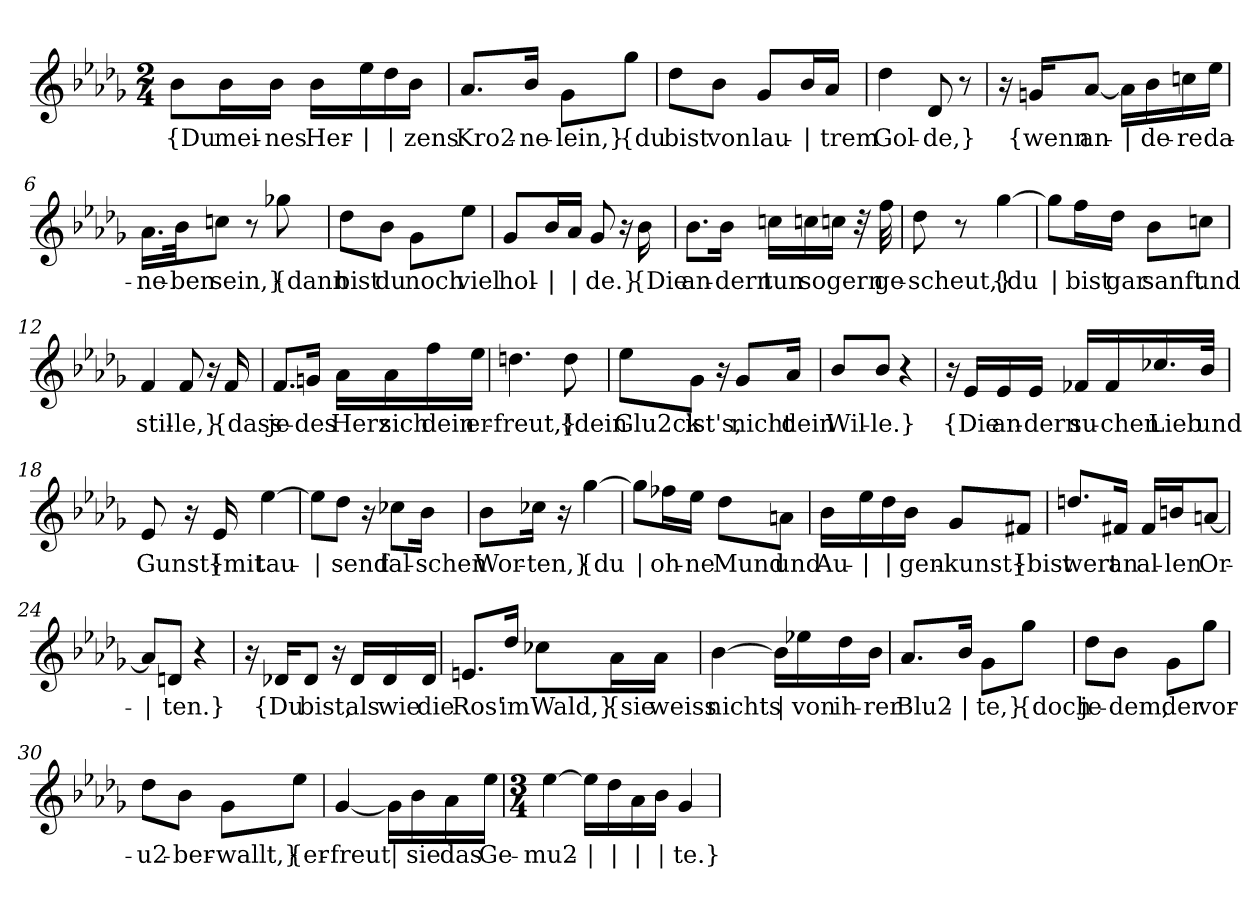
**kern	**text
*part1	*part1
*staff1	*staff1
*clefG2	*
*k[b-e-a-d-g-]	*
*M2/4	*
=1	=1
!	!LO:LY:b
8b-\L	{Du
!	!LO:LY:b
16b-\L	mei-
!	!LO:LY:b
16b-\JJ	-nes
!	!LO:LY:b
16b-\LL	Her-
!	!LO:LY:b
16ee-\	|
!	!LO:LY:b
16dd-\	|
!	!LO:LY:b
16b-\JJ	-zens
=2	=2
!	!LO:LY:b
8.a-/L	Kro2-
!	!LO:LY:b
16b-/Jk	-ne-
!	!LO:LY:b
8g-\L	-lein,}
!	!LO:LY:b
8gg-\J	{du
=3	=3
!	!LO:LY:b
8dd-\L	bist
!	!LO:LY:b
8b-\J	von
!	!LO:LY:b
8g-/L	lau-
!	!LO:LY:b
16b-/L	|
!	!LO:LY:b
16a-/JJ	-trem
=4	=4
!	!LO:LY:b
4dd-\	Gol-
!	!LO:LY:b
8d-/	-de,}
8r	.
!!LO:LB:g=z
=5	=5
16r	.
!	!LO:LY:b
16gn/KL	{wenn
!	!LO:LY:b
[8a-/J	an-
!	!LO:LY:b
16a-\LL]	|
!	!LO:LY:b
16b-\	-de-
!	!LO:LY:b
16ccn\	-re
!	!LO:LY:b
16ee-\JJ	da-
=6	=6
!	!LO:LY:b
16.a-\LL	-ne-
!	!LO:LY:b
32b-\JK	-ben
!	!LO:LY:b
8ccn\J	sein,}
8r	.
!	!LO:LY:b
8gg-X\	{dann
=7	=7
!	!LO:LY:b
8dd-\L	bist
!	!LO:LY:b
8b-\J	du
!	!LO:LY:b
8g-\L	noch
!	!LO:LY:b
8ee-\J	viel
=8	=8
!	!LO:LY:b
8g-/L	hol-
!	!LO:LY:b
16b-/L	|
!	!LO:LY:b
16a-/JJ	|
!	!LO:LY:b
8g-/	-de.}
16r	.
!	!LO:LY:b
16b-\	{Die
!!LO:LB:g=z
=9	=9
!	!LO:LY:b
8.b-\L	an-
!	!LO:LY:b
16b-\Jk	-dern
!	!LO:LY:b
16ccn\LL	tun
!	!LO:LY:b
16ccn\	so
!	!LO:LY:b
16ccn\JJ	gern
32r	.
!	!LO:LY:b
32ff\	ge-
=10	=10
!	!LO:LY:b
8dd-\	-scheut,}
8r	.
!	!LO:LY:b
[4gg-\	{du
=11	=11
!	!LO:LY:b
8gg-\L]	|
!	!LO:LY:b
16ff\L	bist
!	!LO:LY:b
16dd-\JJ	gar
!	!LO:LY:b
8b-\L	sanft
!	!LO:LY:b
8ccn\J	und
=12	=12
!	!LO:LY:b
4f/	stil-
!	!LO:LY:b
8f/	-le,}
16r	.
!	!LO:LY:b
16f/	{dass
=13	=13
!	!LO:LY:b
8.f/L	je-
!	!LO:LY:b
16gn/Jk	-des
!	!LO:LY:b
16a-\LL	Herz
!	!LO:LY:b
16a-\	sich
!	!LO:LY:b
16ff\	dein
!	!LO:LY:b
16ee-\JJ	er-
!!LO:LB:g=z
=14	=14
!	!LO:LY:b
4.ddn\	-freut,}
!	!LO:LY:b
8dd\	{dein
=15	=15
!	!LO:LY:b
8ee-\L	Glu2ck
!	!LO:LY:b
8g-\J	ist's,
16r	.
!	!LO:LY:b
8g-/L	nicht
!	!LO:LY:b
16a-/Jk	dein
=16	=16
!	!LO:LY:b
8b-/L	Wil-
!	!LO:LY:b
8b-/J	-le.}
4r	.
=17	=17
16r	.
!	!LO:LY:b
16e-/LL	{Die
!	!LO:LY:b
16e-/	an-
!	!LO:LY:b
16e-/JJ	-dern
!	!LO:LY:b
16f-X/LL	su-
!	!LO:LY:b
16f-/	-chen
!	!LO:LY:b
16.cc-X/	Lieb
!	!LO:LY:b
32b-/JJk	und
=18	=18
!	!LO:LY:b
8e-/	Gunst}
16r	.
!	!LO:LY:b
16e-/	{mit
!	!LO:LY:b
[4ee-\	tau-
!!LO:LB:g=z
=19	=19
!	!LO:LY:b
8ee-\L]	|
!	!LO:LY:b
8dd-\J	-send
16r	.
!	!LO:LY:b
8cc-X\L	fal-
!	!LO:LY:b
16b-\Jk	-schen
=20	=20
!	!LO:LY:b
8b-\L	Wor-
!	!LO:LY:b
16cc-X\Jk	-ten,}
16r	.
!	!LO:LY:b
[4gg-\	{du
=21	=21
!	!LO:LY:b
8gg-\L]	|
!	!LO:LY:b
16ff-X\L	oh-
!	!LO:LY:b
16ee-\JJ	-ne
!	!LO:LY:b
8dd-\L	Mund
!	!LO:LY:b
8an\J	und
=22	=22
!	!LO:LY:b
16b-\LL	Au-
!	!LO:LY:b
16ee-\	|
!	!LO:LY:b
16dd-\	|
!	!LO:LY:b
16b-\JJ	-gen-
!	!LO:LY:b
8g-/L	-kunst}
!	!LO:LY:b
8f#X/J	{bist
!!LO:LB:g=z
=23	=23
!	!LO:LY:b
8.ddn/L	wert
!	!LO:LY:b
16f#X/Jk	an
!	!LO:LY:b
16f#/LL	al-
!	!LO:LY:b
16bn/J	-len
!	!LO:LY:b
[8an/J	Or-
=24	=24
!	!LO:LY:b
8a/L]	|
!	!LO:LY:b
8dn/J	-ten.}
4r	.
=25	=25
16r	.
!	!LO:LY:b
16d-X/KL	{Du
!	!LO:LY:b
8d-/J	bist,
16r	.
!	!LO:LY:b
16d-/LL	als
!	!LO:LY:b
16d-/	wie
!	!LO:LY:b
16d-/JJ	die
=26	=26
!	!LO:LY:b
8.en/L	Ros'
!	!LO:LY:b
16dd-/Jk	im
!	!LO:LY:b
8cc-X\L	Wald,}
!	!LO:LY:b
16a-\L	{sie
!	!LO:LY:b
16a-\JJ	weiss
=27	=27
!	!LO:LY:b
[4b-\	nichts
!	!LO:LY:b
16b-\LL]	|
!	!LO:LY:b
16ee-X\	von
!	!LO:LY:b
16dd-\	ih-
!	!LO:LY:b
16b-\JJ	-rer
!!LO:LB:g=z
=28	=28
!	!LO:LY:b
8.a-/L	Blu2-
!	!LO:LY:b
16b-/Jk	|
!	!LO:LY:b
8g-\L	-te,}
!	!LO:LY:b
8gg-\J	{doch
=29	=29
!	!LO:LY:b
8dd-\L	je-
!	!LO:LY:b
8b-\J	-dem,
!	!LO:LY:b
8g-\L	der
!	!LO:LY:b
8gg-\J	vor-
=30	=30
!	!LO:LY:b
8dd-\L	-u2-
!	!LO:LY:b
8b-\J	-ber-
!	!LO:LY:b
8g-\L	-wallt,}
!	!LO:LY:b
8ee-\J	{er-
=31	=31
!	!LO:LY:b
[4g-/	-freut
!	!LO:LY:b
16g-\LL]	|
!	!LO:LY:b
16b-\	sie
!	!LO:LY:b
16a-\	das
!	!LO:LY:b
16ee-\JJ	Ge-
=32	=32
*M3/4	*
!	!LO:LY:b
[4ee-\	-mu2-
!	!LO:LY:b
16ee-\LL]	|
!	!LO:LY:b
16dd-\	|
!	!LO:LY:b
16a-\	|
!	!LO:LY:b
16b-\JJ	|
!	!LO:LY:b
4g-/	-te.}
=	=
*-	*-
